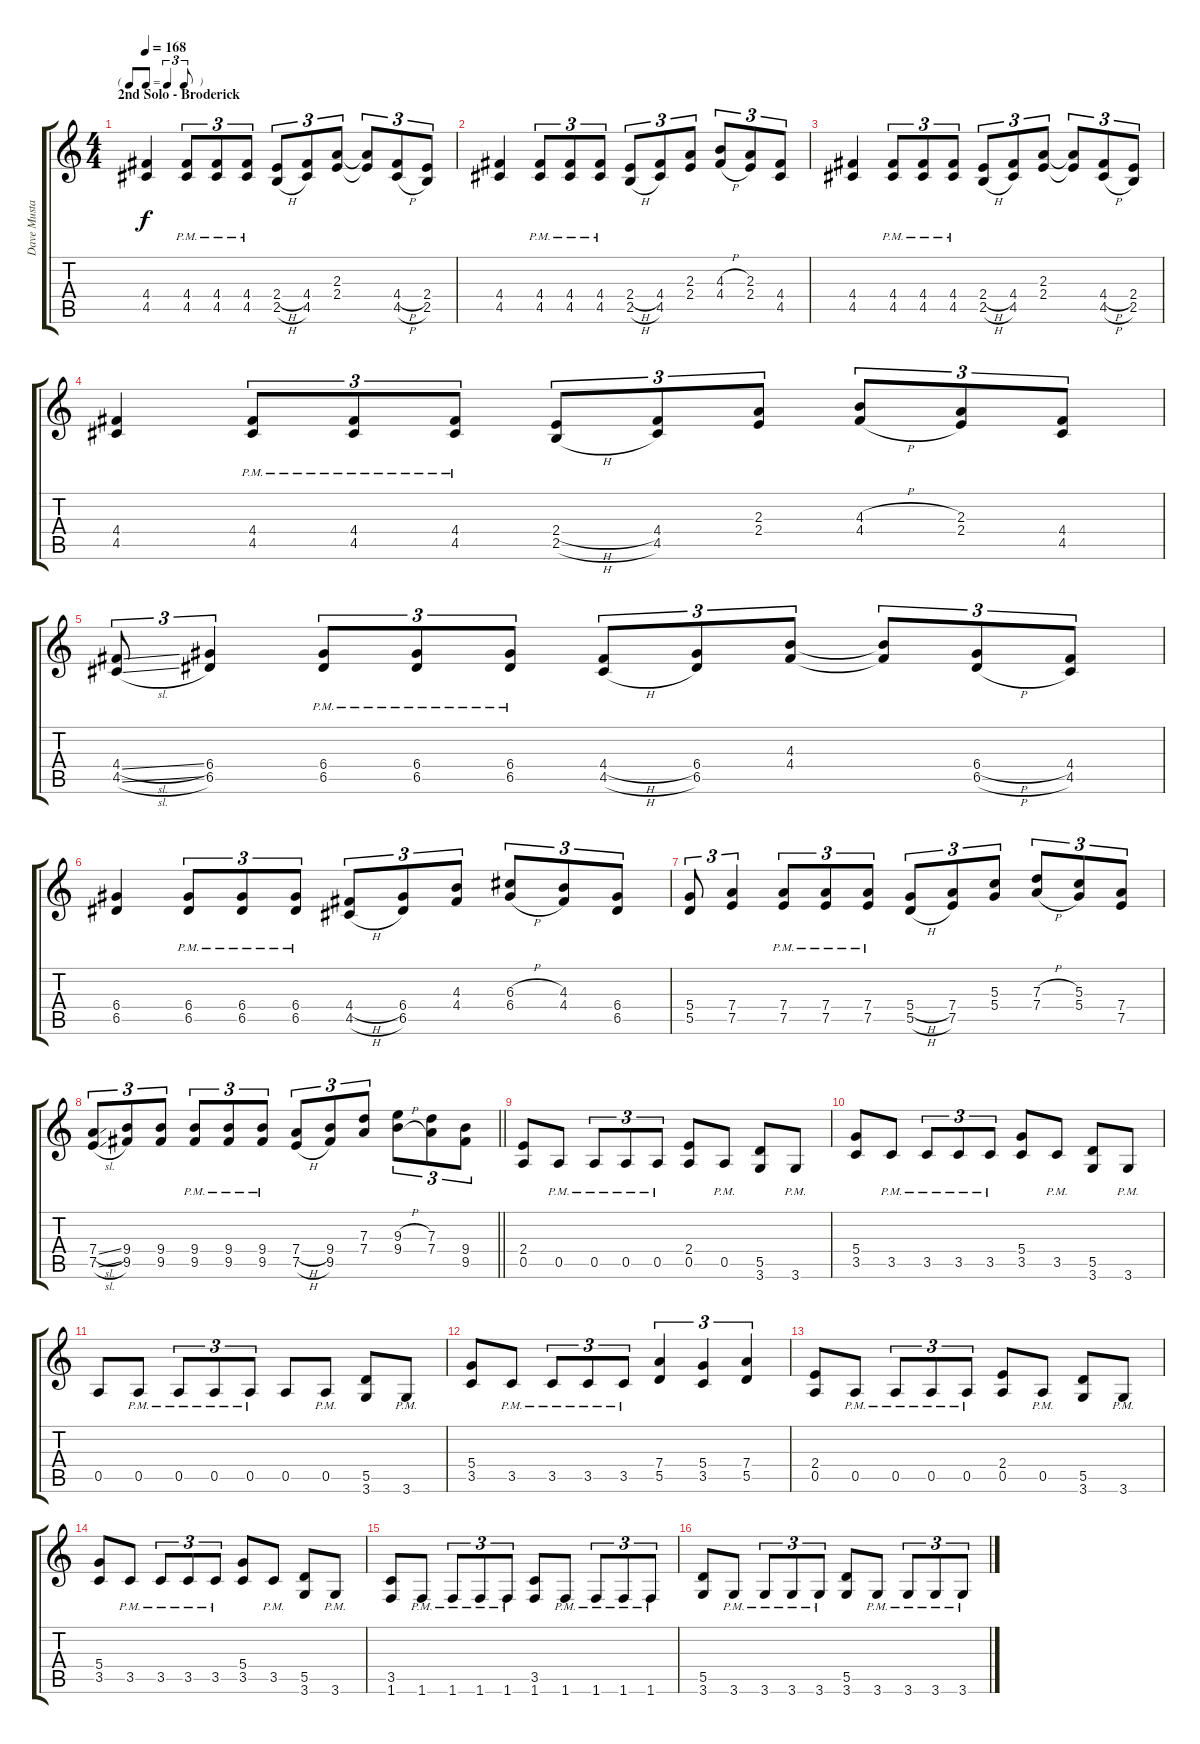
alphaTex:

\track ("Dave Mustaine Rhythm" "Dave Musta") {instrument distortionguitar}
\staff {score tabs}
\tuning (E4 B3 G3 D3 A2 E2) {hide}
\ts (4 4)
\tf triplet8th
\section ("" "2nd Solo - Broderick")
\tempo 168
\clef g2
\ks c
(4.4 4.5).4{dy f} (4.4{pm} 4.5{pm}).8{tu (3 2)} (4.4{pm} 4.5{pm}).8{tu (3 2)} (4.4{pm} 4.5{pm}).8{tu (3 2)} (2.4{h} 2.5{h}).8{tu (3 2)} (4.4 4.5).8{tu (3 2)} (2.3 2.4).8{tu (3 2)} (2.3{t} 2.4{t}).8{tu (3 2)} (4.4{h} 4.5{h}).8{tu (3 2)} (2.4 2.5).8{tu (3 2)} |
(4.4 4.5).4 (4.4{pm} 4.5{pm}).8{tu (3 2)} (4.4{pm} 4.5{pm}).8{tu (3 2)} (4.4{pm} 4.5{pm}).8{tu (3 2)} (2.4{h} 2.5{h}).8{tu (3 2)} (4.4 4.5).8{tu (3 2)} (2.3 2.4).8{tu (3 2)} (4.3{h} 4.4{h}).8{tu (3 2)} (2.3 2.4).8{tu (3 2)} (4.4 4.5).8{tu (3 2)} |
(4.4 4.5).4 (4.4{pm} 4.5{pm}).8{tu (3 2)} (4.4{pm} 4.5{pm}).8{tu (3 2)} (4.4{pm} 4.5{pm}).8{tu (3 2)} (2.4{h} 2.5{h}).8{tu (3 2)} (4.4 4.5).8{tu (3 2)} (2.3 2.4).8{tu (3 2)} (2.3{t} 2.4{t}).8{tu (3 2)} (4.4{h} 4.5{h}).8{tu (3 2)} (2.4 2.5).8{tu (3 2)} |
(4.4 4.5).4 (4.4{pm} 4.5{pm}).8{tu (3 2)} (4.4{pm} 4.5{pm}).8{tu (3 2)} (4.4{pm} 4.5{pm}).8{tu (3 2)} (2.4{h} 2.5{h}).8{tu (3 2)} (4.4 4.5).8{tu (3 2)} (2.3 2.4).8{tu (3 2)} (4.3{h} 4.4{h}).8{tu (3 2)} (2.3 2.4).8{tu (3 2)} (4.4 4.5).8{tu (3 2)} |
(4.4{sl} 4.5{sl}).8{tu (3 2)} (6.4 6.5).4{tu (3 2)} (6.4{pm} 6.5{pm}).8{tu (3 2)} (6.4{pm} 6.5{pm}).8{tu (3 2)} (6.4{pm} 6.5{pm}).8{tu (3 2)} (4.4{h} 4.5{h}).8{tu (3 2)} (6.4 6.5).8{tu (3 2)} (4.3 4.4).8{tu (3 2)} (4.3{t} 4.4{t}).8{tu (3 2)} (6.4{h} 6.5{h}).8{tu (3 2)} (4.4 4.5).8{tu (3 2)} |
(6.4 6.5).4 (6.4{pm} 6.5{pm}).8{tu (3 2)} (6.4{pm} 6.5{pm}).8{tu (3 2)} (6.4{pm} 6.5{pm}).8{tu (3 2)} (4.4{h} 4.5{h}).8{tu (3 2)} (6.4 6.5).8{tu (3 2)} (4.3 4.4).8{tu (3 2)} (6.3{h} 6.4{h}).8{tu (3 2)} (4.3 4.4).8{tu (3 2)} (6.4 6.5).8{tu (3 2)} |
(5.4 5.5).8{tu (3 2)} (7.4 7.5).4{tu (3 2)} (7.4{pm} 7.5{pm}).8{tu (3 2)} (7.4{pm} 7.5{pm}).8{tu (3 2)} (7.4{pm} 7.5{pm}).8{tu (3 2)} (5.4{h} 5.5{h}).8{tu (3 2)} (7.4 7.5).8{tu (3 2)} (5.3 5.4).8{tu (3 2)} (7.3{h} 7.4{h}).8{tu (3 2)} (5.3 5.4).8{tu (3 2)} (7.4 7.5).8{tu (3 2)} |
\barLineRight lightlight
(7.4{sl} 7.5{sl}).8{tu (3 2)} (9.4 9.5).8{tu (3 2)} (9.4 9.5).8{tu (3 2)} (9.4{pm} 9.5{pm}).8{tu (3 2)} (9.4{pm} 9.5{pm}).8{tu (3 2)} (9.4{pm} 9.5{pm}).8{tu (3 2)} (7.4{h} 7.5{h}).8{tu (3 2)} (9.4 9.5).8{tu (3 2)} (7.3 7.4).8{tu (3 2)} (9.3{h} 9.4{h}).8{tu (3 2)} (7.3 7.4).8{tu (3 2)} (9.4 9.5).8{tu (3 2)} |
(2.4 0.5).8 0.5{pm}.8 0.5{pm}.8{tu (3 2)} 0.5{pm}.8{tu (3 2)} 0.5{pm}.8{tu (3 2)} (2.4 0.5).8 0.5{pm}.8 (5.5 3.6).8 3.6{pm}.8 |
(5.4 3.5).8 3.5{pm}.8 3.5{pm}.8{tu (3 2)} 3.5{pm}.8{tu (3 2)} 3.5{pm}.8{tu (3 2)} (5.4 3.5).8 3.5{pm}.8 (5.5 3.6).8 3.6{pm}.8 |
0.5.8 0.5{pm}.8 0.5{pm}.8{tu (3 2)} 0.5{pm}.8{tu (3 2)} 0.5{pm}.8{tu (3 2)} 0.5.8 0.5{pm}.8 (5.5 3.6).8 3.6{pm}.8 |
(5.4 3.5).8 3.5{pm}.8 3.5{pm}.8{tu (3 2)} 3.5{pm}.8{tu (3 2)} 3.5{pm}.8{tu (3 2)} (7.4 5.5).4{tu (3 2)} (5.4 3.5).4{tu (3 2)} (7.4 5.5).4{tu (3 2)} |
(2.4 0.5).8 0.5{pm}.8 0.5{pm}.8{tu (3 2)} 0.5{pm}.8{tu (3 2)} 0.5{pm}.8{tu (3 2)} (2.4 0.5).8 0.5{pm}.8 (5.5 3.6).8 3.6{pm}.8 |
(5.4 3.5).8 3.5{pm}.8 3.5{pm}.8{tu (3 2)} 3.5{pm}.8{tu (3 2)} 3.5{pm}.8{tu (3 2)} (5.4 3.5).8 3.5{pm}.8 (5.5 3.6).8 3.6{pm}.8 |
(3.5 1.6).8 1.6{pm}.8 1.6{pm}.8{tu (3 2)} 1.6{pm}.8{tu (3 2)} 1.6{pm}.8{tu (3 2)} (3.5 1.6).8 1.6{pm}.8 1.6{pm}.8{tu (3 2)} 1.6{pm}.8{tu (3 2)} 1.6{pm}.8{tu (3 2)} |
(5.5 3.6).8 3.6{pm}.8 3.6{pm}.8{tu (3 2)} 3.6{pm}.8{tu (3 2)} 3.6{pm}.8{tu (3 2)} (5.5 3.6).8 3.6{pm}.8 3.6{pm}.8{tu (3 2)} 3.6{pm}.8{tu (3 2)} 3.6{pm}.8{tu (3 2)}
